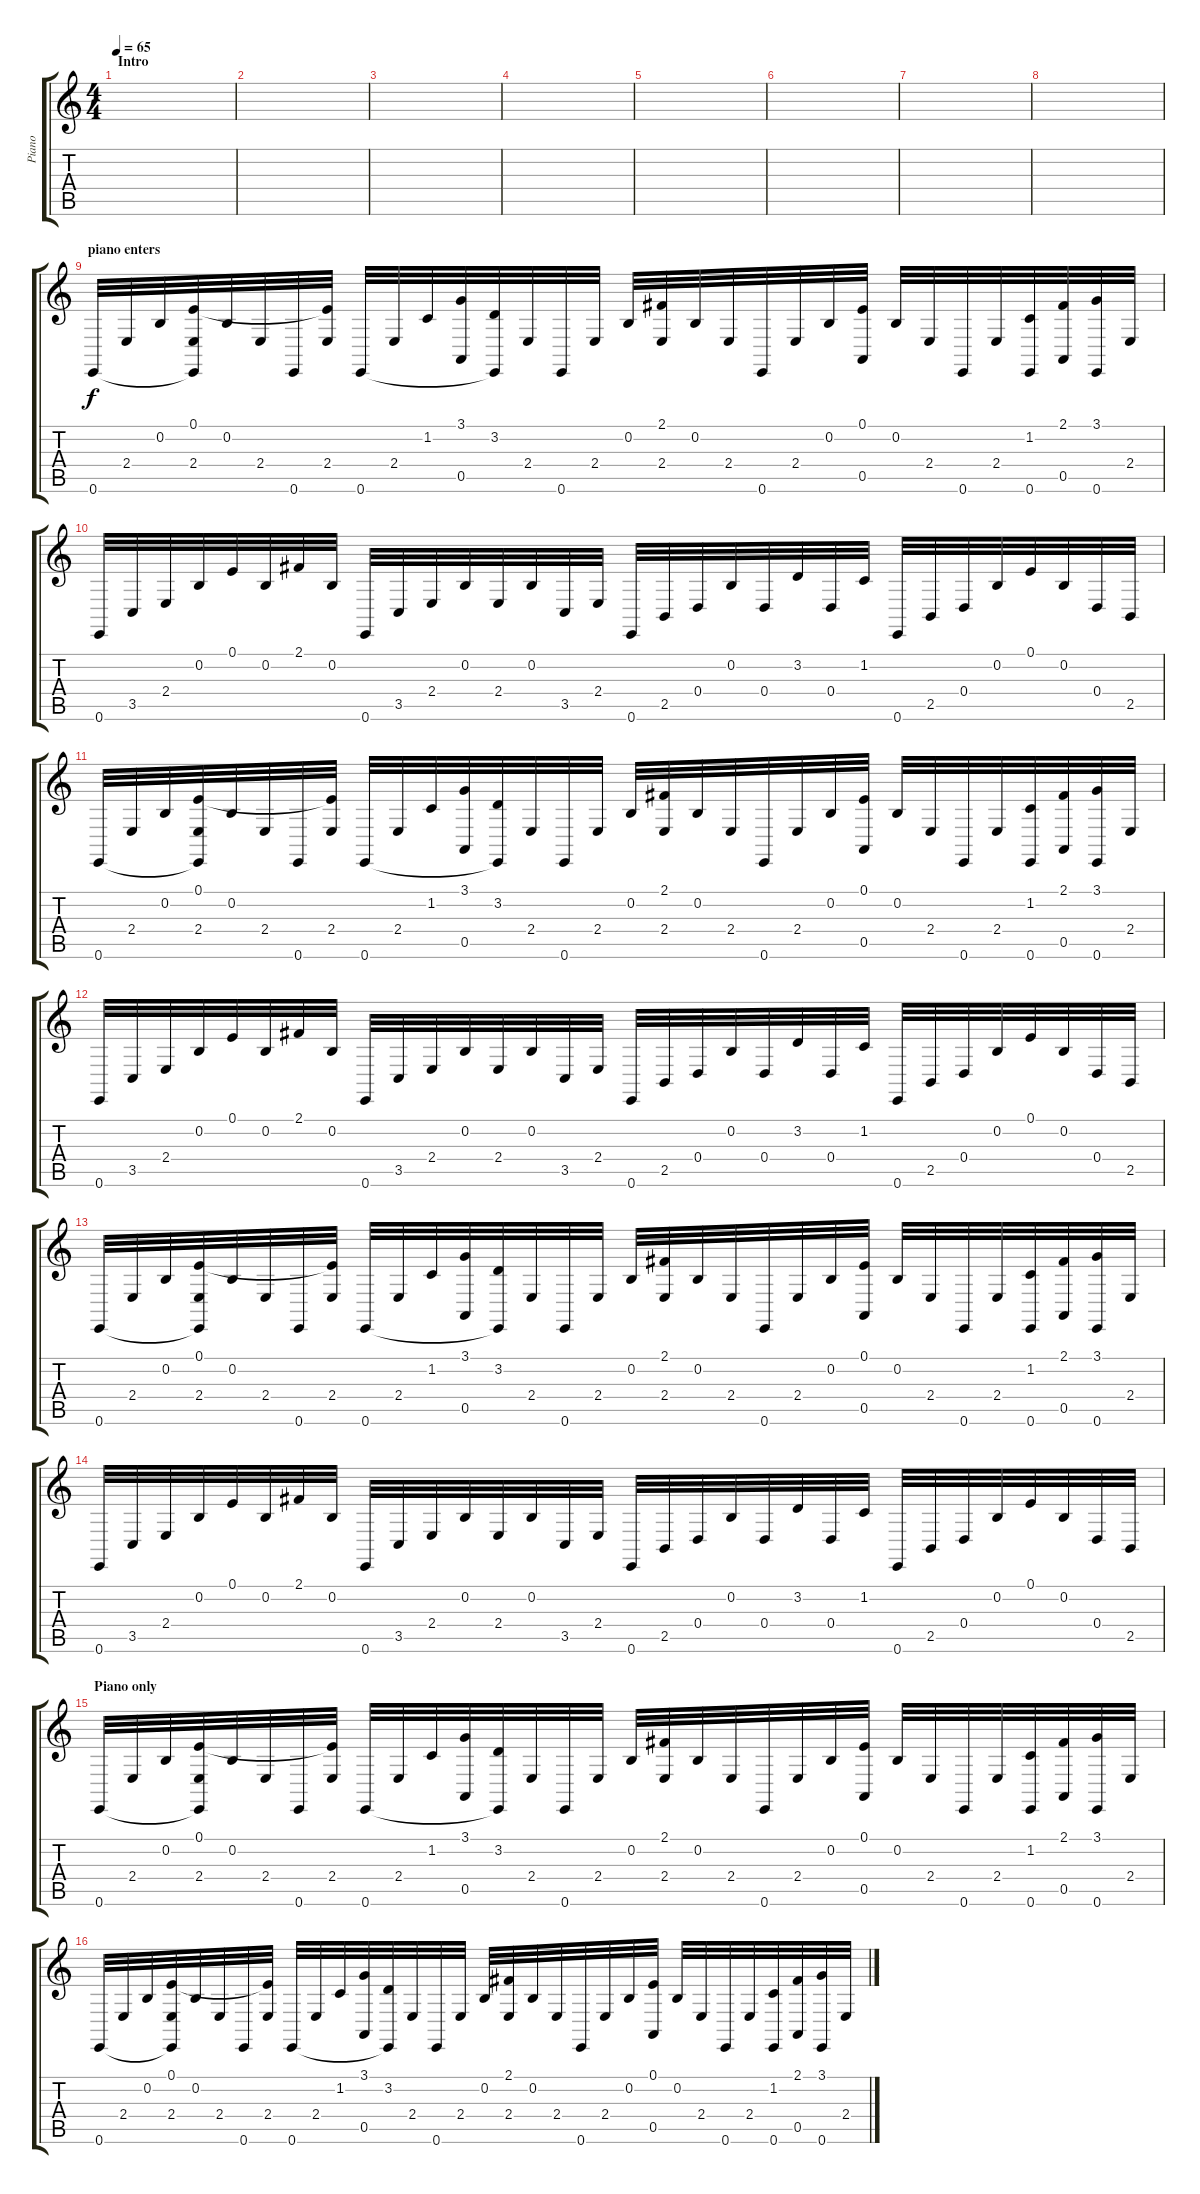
\track ("Piano" "Piano") {instrument acousticgrandpiano}
\staff {score tabs}
\tuning (E4 B3 G3 D3 A2 E2) {hide}
\ts (4 4)
\section ("" "Intro")
\tempo 65
\clef g2
\ks c
|
|
|
|
|
|
|
|
\section ("" "piano enters")
0.6.32 2.4.32 0.2.32 (0.1 2.4 0.6{t}).32 0.2.32 2.4.32 0.6.32 (0.1{t} 2.4).32 0.6.32 2.4.32 1.2.32 (3.1 0.5).32 (3.2 0.6{t}).32 2.4.32 0.6.32 2.4.32 0.2.32 (2.1 2.4).32 0.2.32 2.4.32 0.6.32 2.4.32 0.2.32 (0.1 0.5).32 0.2.32 2.4.32 0.6.32 2.4.32 (1.2 0.6).32 (2.1 0.5).32 (3.1 0.6).32 2.4.32 |
0.6.32 3.5.32 2.4.32 0.2.32 0.1.32 0.2.32 2.1.32 0.2.32 0.6.32 3.5.32 2.4.32 0.2.32 2.4.32 0.2.32 3.5.32 2.4.32 0.6.32 2.5.32 0.4.32 0.2.32 0.4.32 3.2.32 0.4.32 1.2.32 0.6.32 2.5.32 0.4.32 0.2.32 0.1.32 0.2.32 0.4.32 2.5.32 |
0.6.32 2.4.32 0.2.32 (0.1 2.4 0.6{t}).32 0.2.32 2.4.32 0.6.32 (0.1{t} 2.4).32 0.6.32 2.4.32 1.2.32 (3.1 0.5).32 (3.2 0.6{t}).32 2.4.32 0.6.32 2.4.32 0.2.32 (2.1 2.4).32 0.2.32 2.4.32 0.6.32 2.4.32 0.2.32 (0.1 0.5).32 0.2.32 2.4.32 0.6.32 2.4.32 (1.2 0.6).32 (2.1 0.5).32 (3.1 0.6).32 2.4.32 |
0.6.32 3.5.32 2.4.32 0.2.32 0.1.32 0.2.32 2.1.32 0.2.32 0.6.32 3.5.32 2.4.32 0.2.32 2.4.32 0.2.32 3.5.32 2.4.32 0.6.32 2.5.32 0.4.32 0.2.32 0.4.32 3.2.32 0.4.32 1.2.32 0.6.32 2.5.32 0.4.32 0.2.32 0.1.32 0.2.32 0.4.32 2.5.32 |
0.6.32 2.4.32 0.2.32 (0.1 2.4 0.6{t}).32 0.2.32 2.4.32 0.6.32 (0.1{t} 2.4).32 0.6.32 2.4.32 1.2.32 (3.1 0.5).32 (3.2 0.6{t}).32 2.4.32 0.6.32 2.4.32 0.2.32 (2.1 2.4).32 0.2.32 2.4.32 0.6.32 2.4.32 0.2.32 (0.1 0.5).32 0.2.32 2.4.32 0.6.32 2.4.32 (1.2 0.6).32 (2.1 0.5).32 (3.1 0.6).32 2.4.32 |
0.6.32 3.5.32 2.4.32 0.2.32 0.1.32 0.2.32 2.1.32 0.2.32 0.6.32 3.5.32 2.4.32 0.2.32 2.4.32 0.2.32 3.5.32 2.4.32 0.6.32 2.5.32 0.4.32 0.2.32 0.4.32 3.2.32 0.4.32 1.2.32 0.6.32 2.5.32 0.4.32 0.2.32 0.1.32 0.2.32 0.4.32 2.5.32 |
\section ("" "Piano only")
0.6.32 2.4.32 0.2.32 (0.1 2.4 0.6{t}).32 0.2.32 2.4.32 0.6.32 (0.1{t} 2.4).32 0.6.32 2.4.32 1.2.32 (3.1 0.5).32 (3.2 0.6{t}).32 2.4.32 0.6.32 2.4.32 0.2.32 (2.1 2.4).32 0.2.32 2.4.32 0.6.32 2.4.32 0.2.32 (0.1 0.5).32 0.2.32 2.4.32 0.6.32 2.4.32 (1.2 0.6).32 (2.1 0.5).32 (3.1 0.6).32 2.4.32 |
0.6.32 2.4.32 0.2.32 (0.1 2.4 0.6{t}).32 0.2.32 2.4.32 0.6.32 (0.1{t} 2.4).32 0.6.32 2.4.32 1.2.32 (3.1 0.5).32 (3.2 0.6{t}).32 2.4.32 0.6.32 2.4.32 0.2.32 (2.1 2.4).32 0.2.32 2.4.32 0.6.32 2.4.32 0.2.32 (0.1 0.5).32 0.2.32 2.4.32 0.6.32 2.4.32 (1.2 0.6).32 (2.1 0.5).32 (3.1 0.6).32 2.4.32
